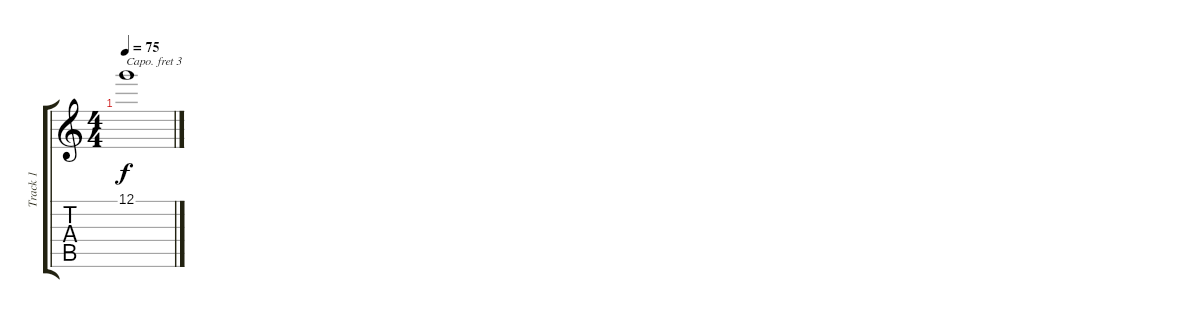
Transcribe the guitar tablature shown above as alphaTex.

\track ("Track 1" "Track 1") {instrument acousticguitarnylon}
\staff {score tabs}
\capo 3
\tuning (E4 B3 G3 D3 A2 D2) {hide}
\ts (4 4)
\tempo 75
\clef g2
\ks c
12.1{t}.1{dy f}
